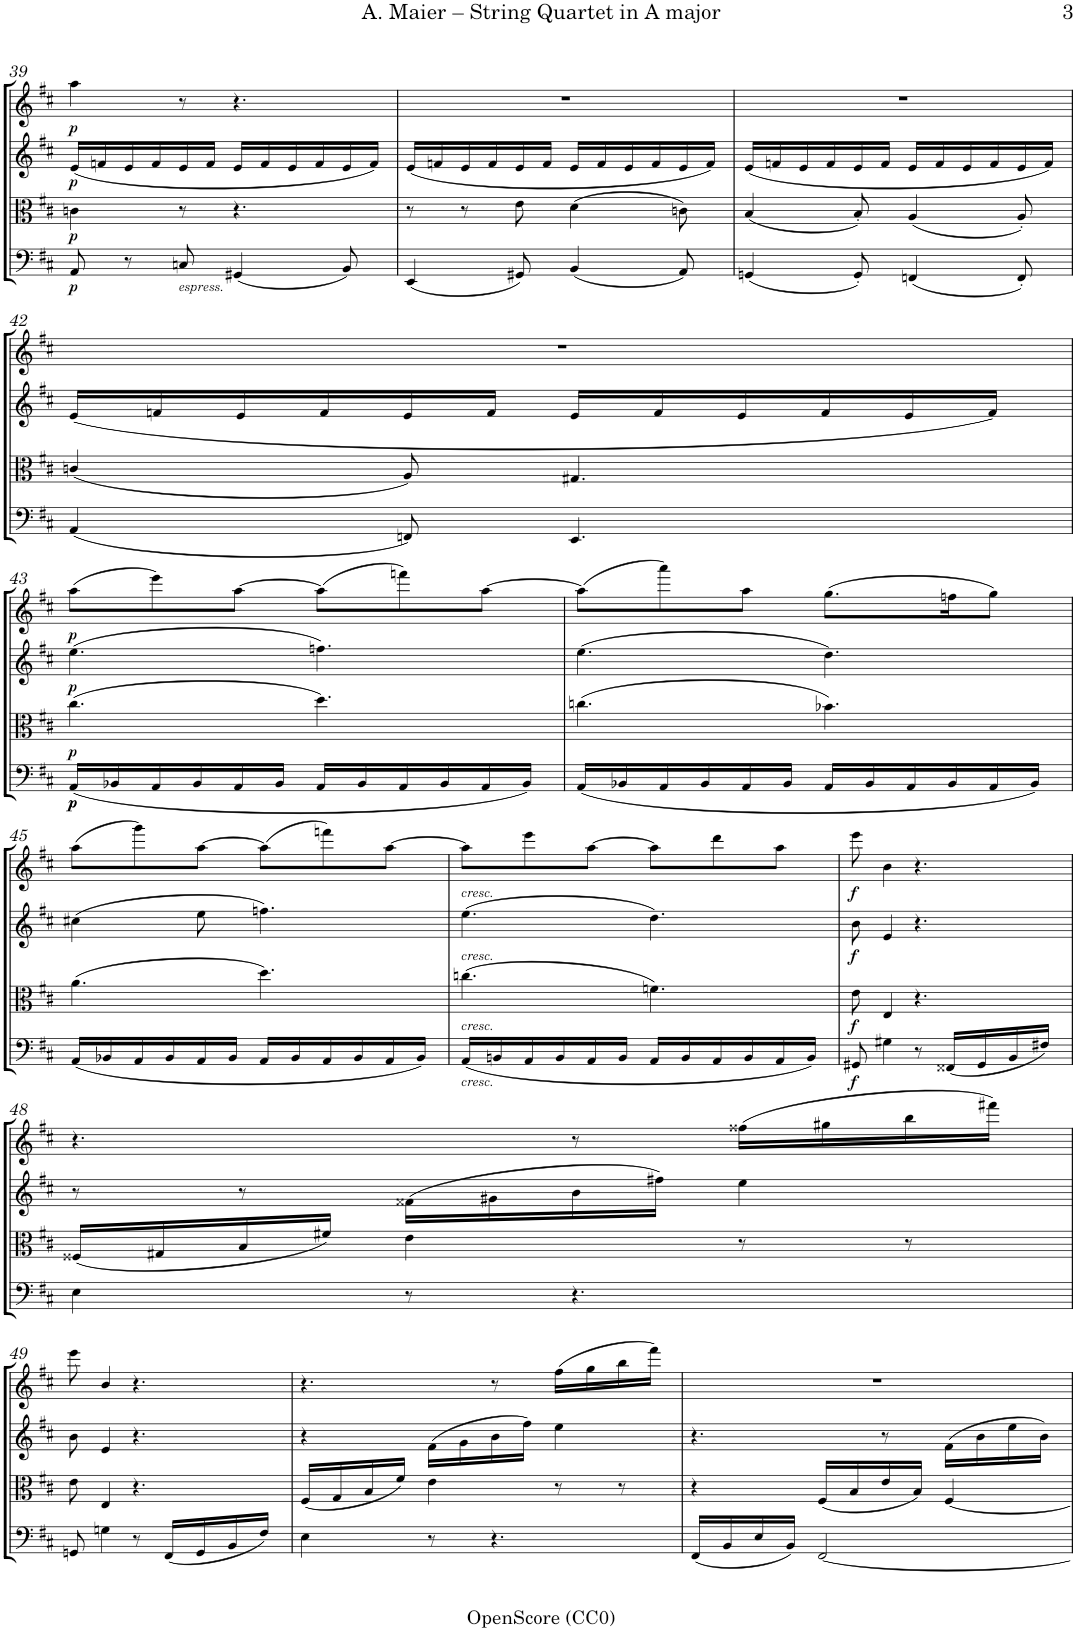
**kern	**dynam	**kern	**dynam	**kern	**dynam	**kern	**dynam
*part4	*part4	*part3	*part3	*part2	*part2	*part1	*part1
*staff4	*staff4	*staff3	*staff3	*staff2	*staff2	*staff1	*staff1
*I"Violoncello	*	*I"Viola	*	*I"Violin 2	*	*I"Violin 1	*
*I'Vc	*	*I'Vla	*	*I'Vln	*	*I'Vln	*
!!LO:PB:g=z
*clefF4	*	*clefC3	*	*clefG2	*	*clefG2	*
*k[f#c#]	*	*k[f#c#]	*	*k[f#c#]	*	*k[f#c#]	*
*M6/8	*	*M6/8	*	*M6/8	*	*M6/8	*
=39	=39	=39	=39	=39	=39	=39	=39
!	!LO:DY:b	!	!LO:DY:b	!	!LO:DY:b	!	!LO:DY:b
8AA/	p	4cn\	p	(16e/LL	p	4aa\	p
.	.	.	.	16fn/	.	.	.
8r	.	.	.	16e/	.	.	.
.	.	.	.	16f/	.	.	.
!LO:TX:b:i:t=espress.	!	!	!	!	!	!	!
8Cn/	.	8r	.	16e/	.	8r	.
.	.	.	.	16f/JJ	.	.	.
(4GG#X/	.	4.r	.	16e/LL	.	4.r	.
.	.	.	.	16f/	.	.	.
.	.	.	.	16e/	.	.	.
.	.	.	.	16f/	.	.	.
8BB/)	.	.	.	16e/	.	.	.
.	.	.	.	16f/JJ)	.	.	.
=40	=40	=40	=40	=40	=40	=40	=40
(4EE/	.	8r	.	(16e/LL	.	2.r	.
.	.	.	.	16fn/	.	.	.
.	.	8r	.	16e/	.	.	.
.	.	.	.	16f/	.	.	.
8GG#X/)	.	8e\	.	16e/	.	.	.
.	.	.	.	16f/JJ	.	.	.
(4BB/	.	(4d\	.	16e/LL	.	.	.
.	.	.	.	16f/	.	.	.
.	.	.	.	16e/	.	.	.
.	.	.	.	16f/	.	.	.
8AA/)	.	8cn\)	.	16e/	.	.	.
.	.	.	.	16f/JJ)	.	.	.
=41	=41	=41	=41	=41	=41	=41	=41
(4GGn/	.	(4B/	.	(16e/LL	.	2.r	.
.	.	.	.	16fn/	.	.	.
.	.	.	.	16e/	.	.	.
.	.	.	.	16f/	.	.	.
8GG'/)	.	8B'/)	.	16e/	.	.	.
.	.	.	.	16f/JJ	.	.	.
(4FFn/	.	(4A/	.	16e/LL	.	.	.
.	.	.	.	16f/	.	.	.
.	.	.	.	16e/	.	.	.
.	.	.	.	16f/	.	.	.
8FF'/)	.	8A'/)	.	16e/	.	.	.
.	.	.	.	16f/JJ)	.	.	.
!!LO:LB:g=z
=42	=42	=42	=42	=42	=42	=42	=42
(4AA/	.	(4cn/	.	(16e/LL	.	2.r	.
.	.	.	.	16fn/	.	.	.
.	.	.	.	16e/	.	.	.
.	.	.	.	16f/	.	.	.
8FFn/)	.	8A/)	.	16e/	.	.	.
.	.	.	.	16f/JJ	.	.	.
4.EE/	.	4.G#X/	.	16e/LL	.	.	.
.	.	.	.	16f/	.	.	.
.	.	.	.	16e/	.	.	.
.	.	.	.	16f/	.	.	.
.	.	.	.	16e/	.	.	.
.	.	.	.	16f/JJ)	.	.	.
!!LO:LB:g=z
=43	=43	=43	=43	=43	=43	=43	=43
!	!LO:DY:b	!	!	!	!	!	!
!	!LO:DY:n=1:b	!	!LO:DY:b	!	!LO:DY:b	!	!LO:DY:b
(16AA/LL	p p	(4.cc#\	p	(4.ee\	p	(8aa\L	p
16BB-X/	.	.	.	.	.	.	.
16AA/	.	.	.	.	.	8eee\)	.
16BB-/	.	.	.	.	.	.	.
16AA/	.	.	.	.	.	[8aa\J	.
16BB-/JJ	.	.	.	.	.	.	.
16AA/LL	.	4.dd\)	.	4.ffn\)	.	(8aa\L]	.
16BB-/	.	.	.	.	.	.	.
16AA/	.	.	.	.	.	8fffn\)	.
16BB-/	.	.	.	.	.	.	.
16AA/	.	.	.	.	.	[8aa\J	.
16BB-/JJ)	.	.	.	.	.	.	.
=44	=44	=44	=44	=44	=44	=44	=44
(16AA/LL	.	(4.ccn\	.	(4.ee\	.	(8aa\L]	.
16BB-X/	.	.	.	.	.	.	.
16AA/	.	.	.	.	.	8aaa\)	.
16BB-/	.	.	.	.	.	.	.
16AA/	.	.	.	.	.	8aa\J	.
16BB-/JJ	.	.	.	.	.	.	.
16AA/LL	.	4.b-X\)	.	4.dd\)	.	(8.gg\L	.
16BB-/	.	.	.	.	.	.	.
16AA/	.	.	.	.	.	.	.
16BB-/	.	.	.	.	.	16ffn\K	.
16AA/	.	.	.	.	.	8gg\J)	.
16BB-/JJ)	.	.	.	.	.	.	.
!!LO:LB:g=z
=45	=45	=45	=45	=45	=45	=45	=45
(16AA/LL	.	(4.a\	.	(4cc#X\	.	(8aa\L	.
16BB-X/	.	.	.	.	.	.	.
16AA/	.	.	.	.	.	8ggg\)	.
16BB-/	.	.	.	.	.	.	.
16AA/	.	.	.	8ee\	.	[8aa\J	.
16BB-/JJ	.	.	.	.	.	.	.
16AA/LL	.	4.dd\)	.	4.ffn\)	.	(8aa\L]	.
16BB-/	.	.	.	.	.	.	.
16AA/	.	.	.	.	.	8fffn\)	.
16BB-/	.	.	.	.	.	.	.
16AA/	.	.	.	.	.	[8aa\J	.
16BB-/JJ)	.	.	.	.	.	.	.
=46	=46	=46	=46	=46	=46	=46	=46
!	!	!	!	!	!	!LO:TX:b:i:t=cresc.	!
!	!	!	!	!LO:TX:b:i:t=cresc.	!	!	!
!	!	!LO:TX:b:i:t=cresc.	!	!	!	!	!
!LO:TX:b:i:t=cresc.	!	!	!	!	!	!	!
(16AA/LL	.	(4.ccn\	.	(4.ee\	.	8aa\L]	.
16BBn/	.	.	.	.	.	.	.
16AA/	.	.	.	.	.	8eee\	.
16BB/	.	.	.	.	.	.	.
16AA/	.	.	.	.	.	[8aa\J	.
16BB/JJ	.	.	.	.	.	.	.
16AA/LL	.	4.fn\)	.	4.dd\)	.	8aa\L]	.
16BB/	.	.	.	.	.	.	.
16AA/	.	.	.	.	.	8ddd\	.
16BB/	.	.	.	.	.	.	.
16AA/	.	.	.	.	.	8aa\J	.
16BB/JJ)	.	.	.	.	.	.	.
=47	=47	=47	=47	=47	=47	=47	=47
!	!LO:DY:b	!	!LO:DY:b	!	!LO:DY:b	!	!LO:DY:b
8GG#X/	f	8e\	f	8b\	f	8eee\	f
4G#X\	.	4E/	.	4e/	.	4b\	.
8r	.	4.r	.	4.r	.	4.r	.
(16FF##X/LL	.	.	.	.	.	.	.
16GG#/	.	.	.	.	.	.	.
16BB/	.	.	.	.	.	.	.
16F#X/JJ)	.	.	.	.	.	.	.
!!LO:LB:g=z
=48	=48	=48	=48	=48	=48	=48	=48
4E\	.	(16F##X/LL	.	8r	.	4.r	.
.	.	16G#X/	.	.	.	.	.
.	.	16B/	.	8r	.	.	.
.	.	16f#X/JJ)	.	.	.	.	.
8r	.	4e\	.	(16f##X\LL	.	.	.
.	.	.	.	16g#X\	.	.	.
4.r	.	.	.	16b\	.	8r	.
.	.	.	.	16ff#X\JJ)	.	.	.
.	.	8r	.	4ee\	.	(16ff##X\LL	.
.	.	.	.	.	.	16gg#X\	.
.	.	8r	.	.	.	16bb\	.
.	.	.	.	.	.	16fff#X\JJ)	.
!!LO:LB:g=z
=49	=49	=49	=49	=49	=49	=49	=49
8GGn/	.	8e\	.	8b\	.	8eee\	.
4Gn\	.	4E/	.	4e/	.	4b/	.
8r	.	4.r	.	4.r	.	4.r	.
(16FF#/LL	.	.	.	.	.	.	.
16GG/	.	.	.	.	.	.	.
16BB/	.	.	.	.	.	.	.
16F#/JJ)	.	.	.	.	.	.	.
=50	=50	=50	=50	=50	=50	=50	=50
4E\	.	(16F#/LL	.	4r	.	4.r	.
.	.	16G/	.	.	.	.	.
.	.	16B/	.	.	.	.	.
.	.	16f#/JJ)	.	.	.	.	.
8r	.	4e\	.	(16f#\LL	.	.	.
.	.	.	.	16g\	.	.	.
4.r	.	.	.	16b\	.	8r	.
.	.	.	.	16ff#\JJ)	.	.	.
.	.	8r	.	4ee\	.	(16ff#\LL	.
.	.	.	.	.	.	16gg\	.
.	.	8r	.	.	.	16bb\	.
.	.	.	.	.	.	16fff#\JJ)	.
=51	=51	=51	=51	=51	=51	=51	=51
(16FF#/LL	.	4r	.	4.r	.	2.r	.
16BB/	.	.	.	.	.	.	.
16E/	.	.	.	.	.	.	.
16BB/JJ)	.	.	.	.	.	.	.
[2FF#/	.	(16F#/LL	.	.	.	.	.
.	.	16B/	.	.	.	.	.
.	.	16e/	.	8r	.	.	.
.	.	16B/JJ)	.	.	.	.	.
.	.	[4F#/	.	(16f#\LL	.	.	.
.	.	.	.	16b\	.	.	.
.	.	.	.	16ee\	.	.	.
.	.	.	.	16b\JJ)	.	.	.
=	=	=	=	=	=	=	=
*-	*-	*-	*-	*-	*-	*-	*-
